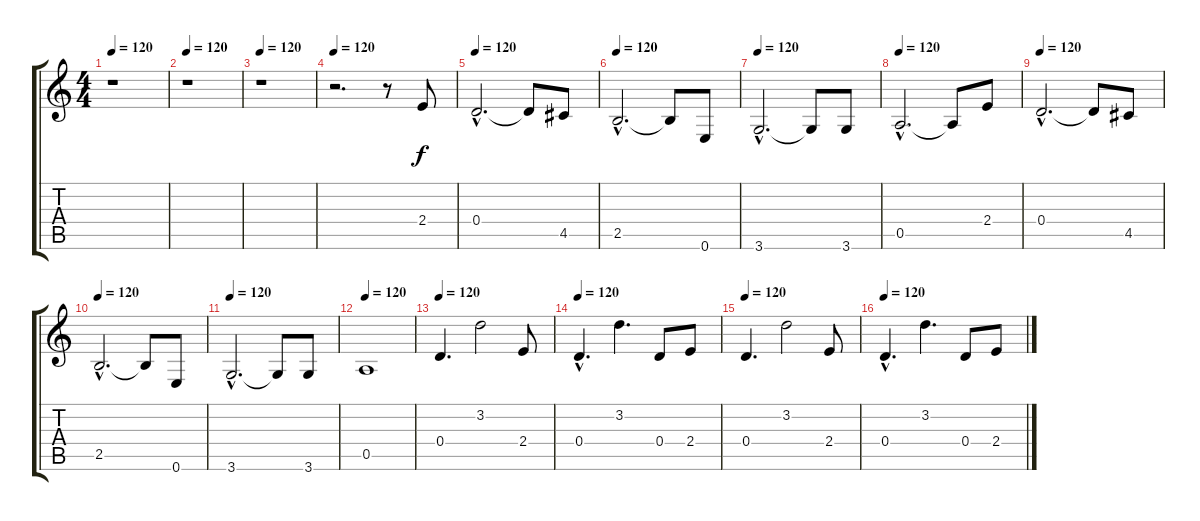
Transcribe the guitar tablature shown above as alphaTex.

\track "" {instrument electricguitarclean}
\staff {score tabs}
\tuning (E4 B3 G3 D3 A2 E2) {hide}
\ts (4 4)
\tempo 120
\clef g2
\ks c
r.1{dy f instrument electricguitarclean} |
\tempo 120
r.1 |
\tempo 120
r.1 |
\tempo 120
r.2{d} r.8 2.4.8 |
\tempo 120
0.4{hac}.2{d} 0.4{t}.8 4.5.8 |
\tempo 120
2.5{hac}.2{d} 2.5{t}.8 0.6.8 |
\tempo 120
3.6{hac}.2{d} 3.6{t}.8 3.6.8 |
\tempo 120
0.5{hac}.2{d} 0.5{t}.8 2.4.8 |
\tempo 120
0.4{hac}.2{d} 0.4{t}.8 4.5.8 |
\tempo 120
2.5{hac}.2{d} 2.5{t}.8 0.6.8 |
\tempo 120
3.6{hac}.2{d} 3.6{t}.8 3.6.8 |
\tempo 120
0.5.1 |
\tempo 120
0.4.4{d} 3.2.2 2.4.8 |
\tempo 120
0.4{hac}.4{d} 3.2.4{d} 0.4.8 2.4.8 |
\tempo 120
0.4.4{d} 3.2.2 2.4.8 |
\tempo 120
0.4{hac}.4{d} 3.2.4{d} 0.4.8 2.4.8
